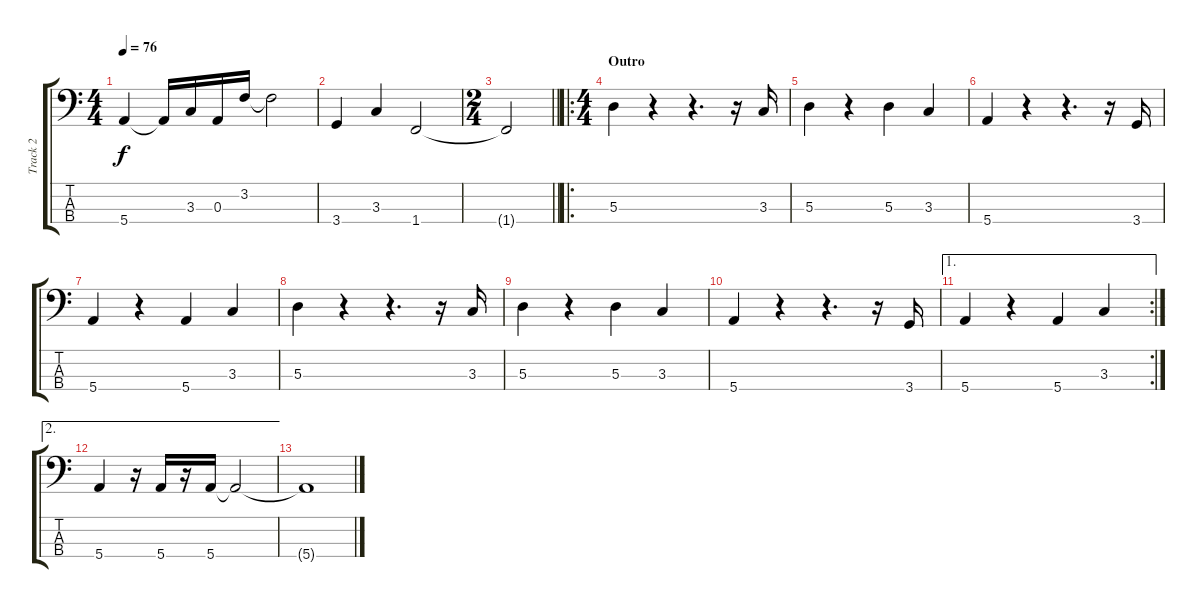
\track ("Track 2" "Track 2") {instrument electricbassfinger}
\staff {score tabs}
\tuning (G2 D2 A1 E1) {hide}
\ts (4 4)
\tempo 76
\clef f4
\ks c
5.4.4{dy f} 5.4{t}.16 3.3.16 0.3.16 3.2.16 3.2{t}.2 |
3.4.4 3.3.4 1.4.2 |
\ts (2 4)
\barLineRight lightlight
1.4{t}.2 |
\ro
\ts (4 4)
\section ("" "Outro")
5.3.4 r.4 r.4{d} r.16 3.3.16 |
5.3.4 r.4 5.3.4 3.3.4 |
5.4.4 r.4 r.4{d} r.16 3.4.16 |
5.4.4 r.4 5.4.4 3.3.4 |
5.3.4 r.4 r.4{d} r.16 3.3.16 |
5.3.4 r.4 5.3.4 3.3.4 |
5.4.4 r.4 r.4{d} r.16 3.4.16 |
\ae 1
\rc 2
5.4.4 r.4 5.4.4 3.3.4 |
\ae 2
5.4.4 r.16 5.4.16 r.16 5.4.16 5.4{t}.2 |
5.4{t}.1
